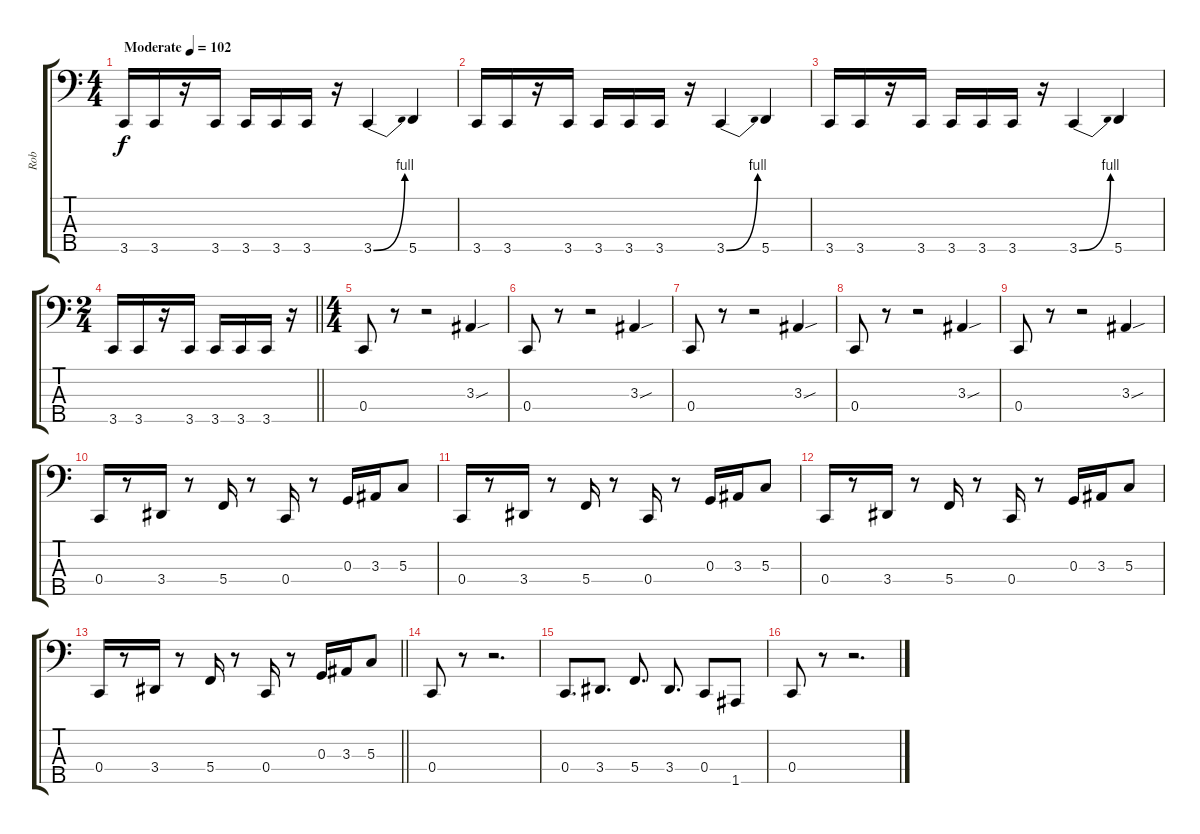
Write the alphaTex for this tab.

\track ("Rob" "Rob") {instrument electricbassfinger}
\staff {score tabs}
\tuning (F2 C2 G1 C1 A0) {hide}
\ts (4 4)
\tempo (102 "Moderate")
\clef f4
\ks c
3.5.16{dy f instrument electricbassfinger} 3.5.16 r.16 3.5.16 3.5.16 3.5.16 3.5.16 r.16 3.5{be (bend 0 0 60 4)}.4 5.5.4 |
3.5.16 3.5.16 r.16 3.5.16 3.5.16 3.5.16 3.5.16 r.16 3.5{be (bend 0 0 60 4)}.4 5.5.4 |
3.5.16 3.5.16 r.16 3.5.16 3.5.16 3.5.16 3.5.16 r.16 3.5{be (bend 0 0 60 4)}.4 5.5.4 |
\ts (2 4)
\barLineRight lightlight
3.5.16 3.5.16 r.16 3.5.16 3.5.16 3.5.16 3.5.16 r.16 |
\ts (4 4)
\section ("" "")
0.4.8 r.8 r.2 3.3{sou}.4 |
0.4.8 r.8 r.2 3.3{sou}.4 |
0.4.8 r.8 r.2 3.3{sou}.4 |
0.4.8 r.8 r.2 3.3{sou}.4 |
0.4.8 r.8 r.2 3.3{sou}.4 |
0.4.16 r.8 3.4.16 r.8 5.4.16 r.8 0.4.16 r.8 0.3.16 3.3.16 5.3.8 |
0.4.16 r.8 3.4.16 r.8 5.4.16 r.8 0.4.16 r.8 0.3.16 3.3.16 5.3.8 |
0.4.16 r.8 3.4.16 r.8 5.4.16 r.8 0.4.16 r.8 0.3.16 3.3.16 5.3.8 |
\barLineRight lightlight
0.4.16 r.8 3.4.16 r.8 5.4.16 r.8 0.4.16 r.8 0.3.16 3.3.16 5.3.8 |
\section ("" "")
0.4.8 r.8 r.2{d} |
0.4.8{d} 3.4.8{d} 5.4.8{d} 3.4.8{d} 0.4.8 1.5.8 |
0.4.8 r.8 r.2{d}
